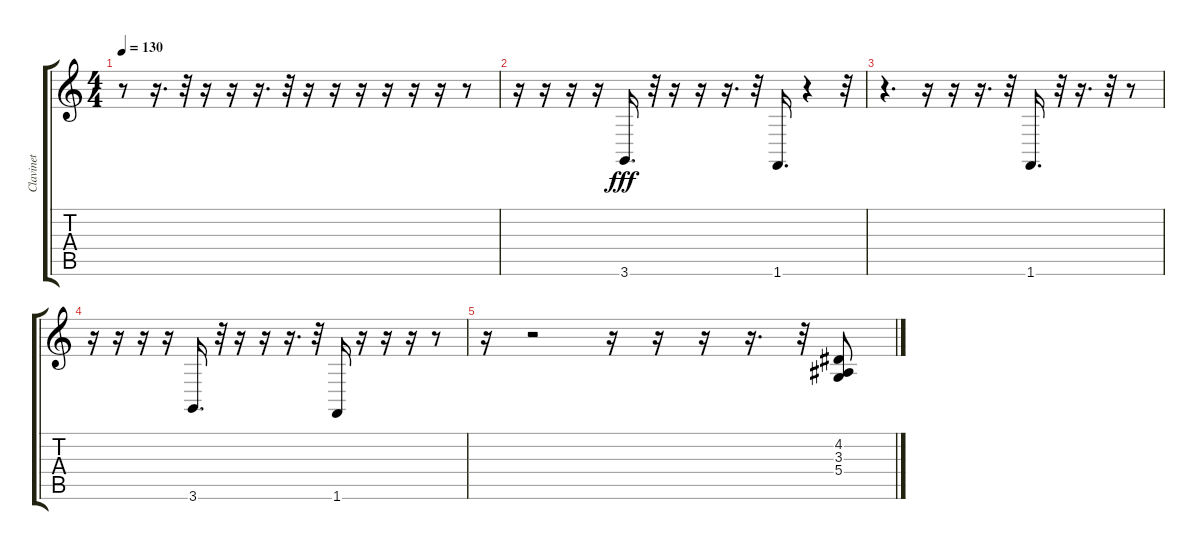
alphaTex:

\track ("Clavinet            " "Clavinet  ") {instrument clavinet}
\staff {score tabs}
\tuning (E4 B3 G3 D3 A2 E2) {hide}
\ts (4 4)
\tempo 130
\clef g2
\ks c
r.8{dy fff} r.16{d} r.32 r.16 r.16 r.16{d} r.32 r.16 r.16 r.16 r.16 r.16 r.16 r.8 |
r.16 r.16 r.16 r.16 3.6.16{d} r.32 r.16 r.16 r.16{d} r.32 1.6.16{d} r.4 r.32 |
r.4{d} r.16 r.16 r.16{d} r.32 1.6.16{d} r.32 r.16{d} r.32 r.8 |
r.16 r.16 r.16 r.16 3.6.16{d} r.32 r.16 r.16 r.16{d} r.32 1.6.16 r.16 r.16 r.16 r.8 |
r.16 r.2 r.16 r.16 r.16 r.16{d} r.32 (4.2 3.3 5.4).8
